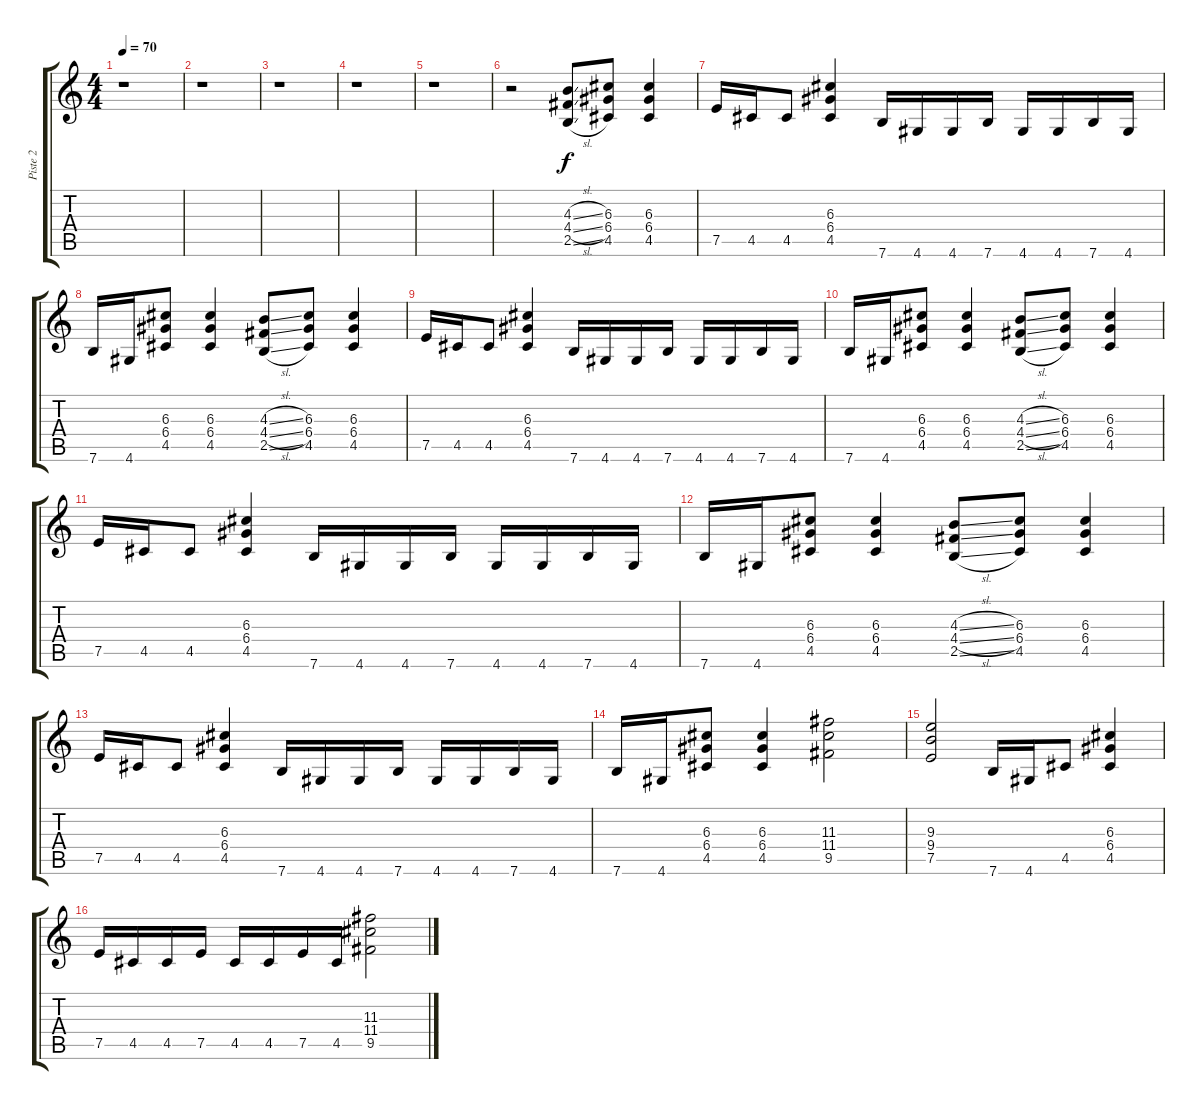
\track ("Piste 2" "Piste 2") {instrument distortionguitar}
\staff {score tabs}
\tuning (E4 B3 G3 D3 A2 E2) {hide}
\ts (4 4)
\tempo 70
\clef g2
\ks c
r.1{dy f} |
r.1 |
r.1 |
r.1 |
r.1 |
r.2 (4.3{sl} 4.4{sl} 2.5{sl}).8 (6.3 6.4 4.5).8 (6.3 6.4 4.5).4 |
7.5.16 4.5.16 4.5.8 (6.3 6.4 4.5).4 7.6.16 4.6.16 4.6.16 7.6.16 4.6.16 4.6.16 7.6.16 4.6.16 |
7.6.16 4.6.16 (6.3 6.4 4.5).8 (6.3 6.4 4.5).4 (4.3{sl} 4.4{sl} 2.5{sl}).8 (6.3 6.4 4.5).8 (6.3 6.4 4.5).4 |
7.5.16 4.5.16 4.5.8 (6.3 6.4 4.5).4 7.6.16 4.6.16 4.6.16 7.6.16 4.6.16 4.6.16 7.6.16 4.6.16 |
7.6.16 4.6.16 (6.3 6.4 4.5).8 (6.3 6.4 4.5).4 (4.3{sl} 4.4{sl} 2.5{sl}).8 (6.3 6.4 4.5).8 (6.3 6.4 4.5).4 |
7.5.16 4.5.16 4.5.8 (6.3 6.4 4.5).4 7.6.16 4.6.16 4.6.16 7.6.16 4.6.16 4.6.16 7.6.16 4.6.16 |
7.6.16 4.6.16 (6.3 6.4 4.5).8 (6.3 6.4 4.5).4 (4.3{sl} 4.4{sl} 2.5{sl}).8 (6.3 6.4 4.5).8 (6.3 6.4 4.5).4 |
7.5.16 4.5.16 4.5.8 (6.3 6.4 4.5).4 7.6.16 4.6.16 4.6.16 7.6.16 4.6.16 4.6.16 7.6.16 4.6.16 |
7.6.16 4.6.16 (6.3 6.4 4.5).8 (6.3 6.4 4.5).4 (11.3 11.4 9.5).2 |
(9.3 9.4 7.5).2 7.6.16 4.6.16 4.5.8 (6.3 6.4 4.5).4 |
7.5.16 4.5.16 4.5.16 7.5.16 4.5.16 4.5.16 7.5.16 4.5.16 (11.3 11.4 9.5).2
